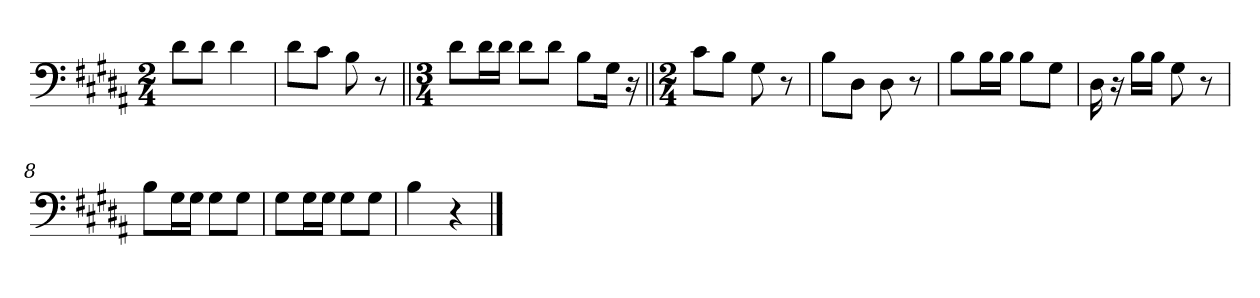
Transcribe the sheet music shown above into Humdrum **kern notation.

**kern
*part1
*staff1
*clefF4
*k[f#c#g#d#a#]
*M2/4
=1
8d#\L
8d#\J
4d#\
=2
8d#\L
8c#\J
8B\
8r
=3||
*M3/4
8d#\L
16d#\L
16d#\JJ
8d#\L
8d#\J
8B\L
16G#\Jk
16r
=4||
*M2/4
8c#\L
8B\J
8G#\
8r
=5
8B\L
8D#\J
8D#\
8r
=6
8B\L
16B\L
16B\JJ
8B\L
8G#\J
=7
16D#\
16r
16B\LL
16B\JJ
8G#\
8r
=8
8B\L
16G#\L
16G#\JJ
8G#\L
8G#\J
=9
8G#\L
16G#\L
16G#\JJ
8G#\L
8G#\J
=10
4B\
4r
==
*-
